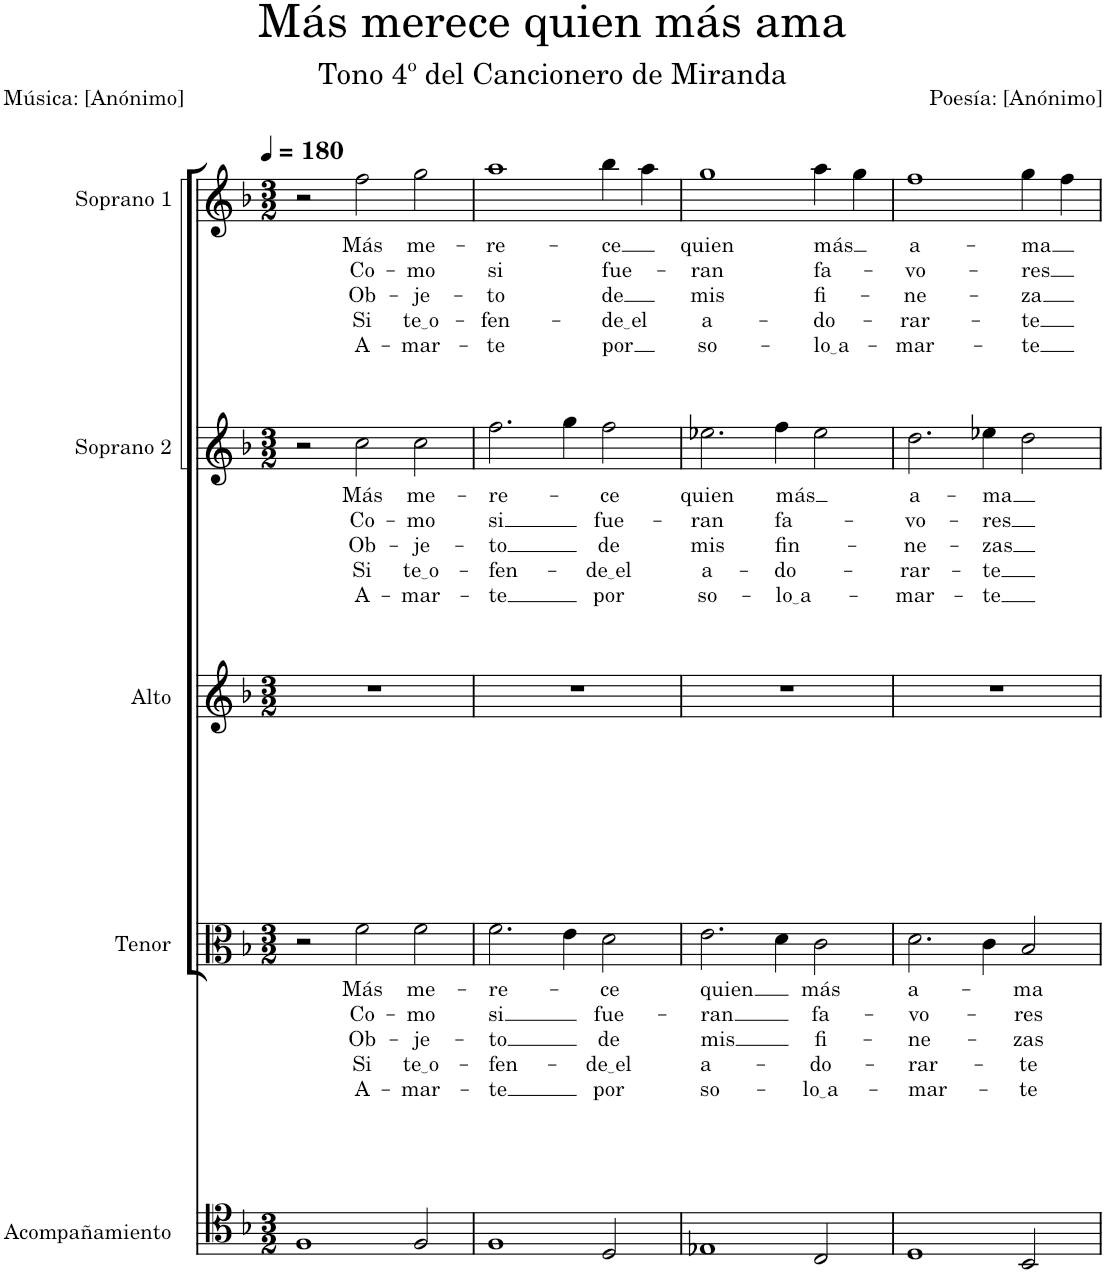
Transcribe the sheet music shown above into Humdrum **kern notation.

**kern	**kern	**text	**text	**text	**text	**text	**kern	**kern	**text	**text	**text	**text	**text	**kern	**text	**text	**text	**text	**text
*part5	*part4	*part4	*part4	*part4	*part4	*part4	*part3	*part2	*part2	*part2	*part2	*part2	*part2	*part1	*part1	*part1	*part1	*part1	*part1
*staff5	*staff4	*staff4	*staff4	*staff4	*staff4	*staff4	*staff3	*staff2	*staff2	*staff2	*staff2	*staff2	*staff2	*staff1	*staff1	*staff1	*staff1	*staff1	*staff1
*I"Acompañamiento	*I"Tenor	*	*	*	*	*	*I"Alto	*I"Soprano 2	*	*	*	*	*	*I"Soprano 1	*	*	*	*	*
*	*I'T.	*	*	*	*	*	*I'A.	*I'S. 2	*	*	*	*	*	*I'S. 1	*	*	*	*	*
*clefC4	*clefC3	*	*	*	*	*	*clefG2	*clefG2	*	*	*	*	*	*clefG2	*	*	*	*	*
*k[b-]	*k[b-]	*	*	*	*	*	*k[b-]	*k[b-]	*	*	*	*	*	*k[b-]	*	*	*	*	*
*M3/2	*M3/2	*	*	*	*	*	*M3/2	*M3/2	*	*	*	*	*	*M3/2	*	*	*	*	*
*MM180	*MM180	*	*	*	*	*	*MM180	*MM180	*	*	*	*	*	*MM180	*	*	*	*	*
=1	=1	=1	=1	=1	=1	=1	=1	=1	=1	=1	=1	=1	=1	=1	=1	=1	=1	=1	=1
1F	2r	.	.	.	.	.	1.r	2r	.	.	.	.	.	2r	.	.	.	.	.
!	!	!LO:LY:b	!LO:LY:b	!LO:LY:b	!LO:LY:b	!LO:LY:b	!	!	!LO:LY:b	!LO:LY:b	!LO:LY:b	!LO:LY:b	!LO:LY:b	!	!LO:LY:b	!LO:LY:b	!LO:LY:b	!LO:LY:b	!LO:LY:b
.	2f\	Más	Co-	Ob-	Si	A-	.	2cc\	Más	Co-	Ob-	Si	A-	2ff\	Más	Co-	Ob-	Si	A-
!	!	!LO:LY:b	!LO:LY:b	!LO:LY:b	!LO:LY:b	!LO:LY:b	!	!	!LO:LY:b	!LO:LY:b	!LO:LY:b	!LO:LY:b	!LO:LY:b	!	!LO:LY:b	!LO:LY:b	!LO:LY:b	!LO:LY:b	!LO:LY:b
2F/	2f\	me-	-mo	-je-	te o	-mar-	.	2cc\	me-	-mo	-je-	te o	-mar-	2gg\	me-	-mo	-je-	te o	-mar-
=2	=2	=2	=2	=2	=2	=2	=2	=2	=2	=2	=2	=2	=2	=2	=2	=2	=2	=2	=2
!	!	!LO:LY:b	!LO:LY:b	!LO:LY:b	!LO:LY:b	!LO:LY:b	!	!	!LO:LY:b	!LO:LY:b	!LO:LY:b	!LO:LY:b	!LO:LY:b	!	!LO:LY:b	!LO:LY:b	!LO:LY:b	!LO:LY:b	!LO:LY:b
1F	2.f\	-re-	si	-to	-fen-	-te	1.r	2.ff\	-re-	si	-to	-fen-	-te	1aa	-re-	si	-to	-fen-	-te
.	4e\	.	.	.	.	.	.	4gg\	.	.	.	.	.	.	.	.	.	.	.
!	!	!LO:LY:b	!LO:LY:b	!LO:LY:b	!LO:LY:b	!LO:LY:b	!	!	!LO:LY:b	!LO:LY:b	!LO:LY:b	!LO:LY:b	!LO:LY:b	!	!LO:LY:b	!LO:LY:b	!LO:LY:b	!LO:LY:b	!LO:LY:b
2D/	2d\	-ce	fue-	de	de el	por	.	2ff\	-ce	fue-	de	de el	por	4bb-\	-ce	fue-	de	de el	por
.	.	.	.	.	.	.	.	.	.	.	.	.	.	4aa\	.	.	.	.	.
=3	=3	=3	=3	=3	=3	=3	=3	=3	=3	=3	=3	=3	=3	=3	=3	=3	=3	=3	=3
!	!	!LO:LY:b	!LO:LY:b	!LO:LY:b	!LO:LY:b	!LO:LY:b	!	!	!LO:LY:b	!LO:LY:b	!LO:LY:b	!LO:LY:b	!LO:LY:b	!	!LO:LY:b	!LO:LY:b	!LO:LY:b	!LO:LY:b	!LO:LY:b
1E-X	2.e\	quien	-ran	mis	a-	so-	1.r	2.ee-X\	quien	-ran	mis	a-	so-	1gg	quien	-ran	mis	a-	so-
!	!	!	!	!	!	!	!	!	!LO:LY:b	!LO:LY:b	!LO:LY:b	!LO:LY:b	!LO:LY:b	!	!	!	!	!	!
.	4d\	.	.	.	.	.	.	4ff\	más	fa-	fin-	-do-	lo a	.	.	.	.	.	.
!	!	!LO:LY:b	!LO:LY:b	!LO:LY:b	!LO:LY:b	!LO:LY:b	!	!	!	!	!	!	!	!	!LO:LY:b	!LO:LY:b	!LO:LY:b	!LO:LY:b	!LO:LY:b
2C/	2c\	más	fa-	fi-	-do-	lo a	.	2ee-\	.	.	.	.	.	4aa\	más	fa-	fi-	-do-	lo a
.	.	.	.	.	.	.	.	.	.	.	.	.	.	4gg\	.	.	.	.	.
=4	=4	=4	=4	=4	=4	=4	=4	=4	=4	=4	=4	=4	=4	=4	=4	=4	=4	=4	=4
!	!	!LO:LY:b	!LO:LY:b	!LO:LY:b	!LO:LY:b	!LO:LY:b	!	!	!LO:LY:b	!LO:LY:b	!LO:LY:b	!LO:LY:b	!LO:LY:b	!	!LO:LY:b	!LO:LY:b	!LO:LY:b	!LO:LY:b	!LO:LY:b
1D	2.d\	a-	-vo-	-ne-	-rar-	-mar-	1.r	2.dd\	a-	-vo-	-ne-	-rar-	-mar-	1ff	a-	-vo-	-ne-	-rar-	-mar-
!	!	!	!	!	!	!	!	!	!LO:LY:b	!LO:LY:b	!LO:LY:b	!LO:LY:b	!LO:LY:b	!	!	!	!	!	!
.	4c\	.	.	.	.	.	.	4ee-X\	-ma	-res	-zas	-te	-te	.	.	.	.	.	.
!	!	!LO:LY:b	!LO:LY:b	!LO:LY:b	!LO:LY:b	!LO:LY:b	!	!	!	!	!	!	!	!	!LO:LY:b	!LO:LY:b	!LO:LY:b	!LO:LY:b	!LO:LY:b
2BB-/	2B-/	-ma	-res	-zas	-te	-te	.	2dd\	.	.	.	.	.	4gg\	-ma	-res	-za	-te	-te
.	.	.	.	.	.	.	.	.	.	.	.	.	.	4ff\	.	.	.	.	.
=	=	=	=	=	=	=	=	=	=	=	=	=	=	=	=	=	=	=	=
*-	*-	*-	*-	*-	*-	*-	*-	*-	*-	*-	*-	*-	*-	*-	*-	*-	*-	*-	*-
